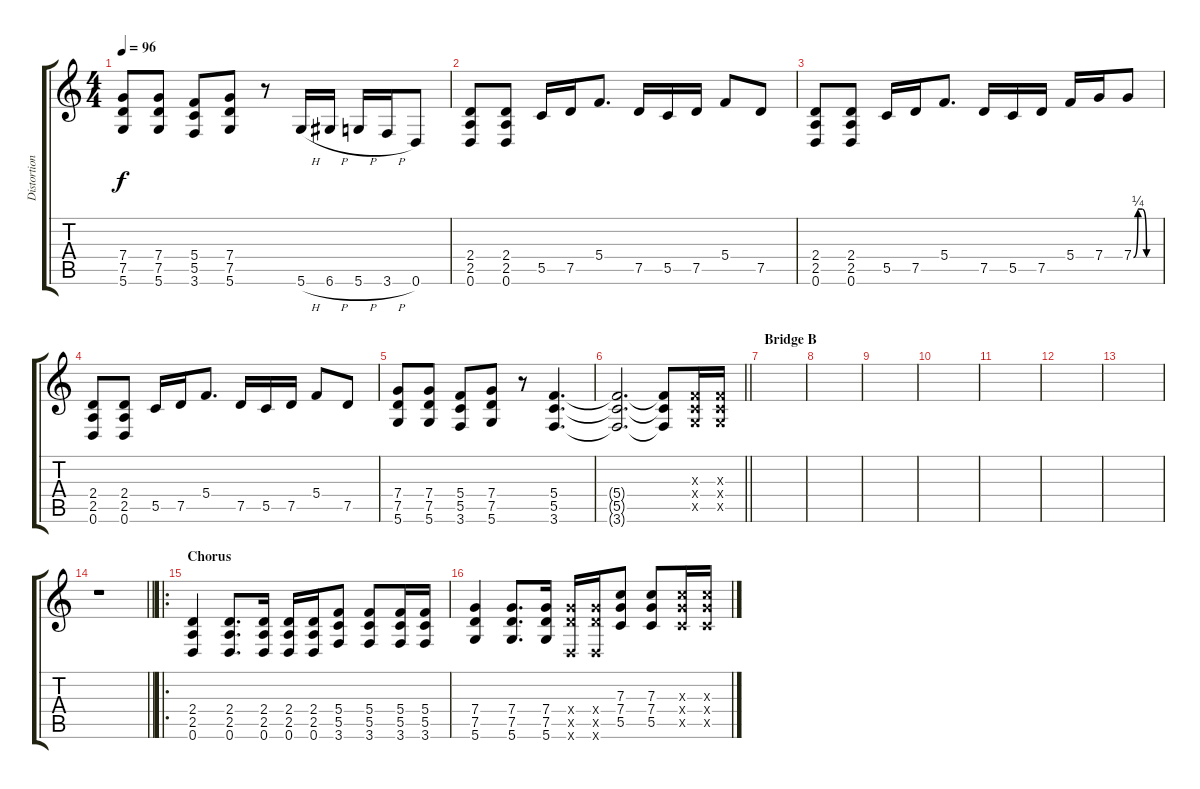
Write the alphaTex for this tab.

\track ("Distortion" "Distortion") {instrument overdrivenguitar}
\staff {score tabs}
\tuning (D4 A3 F3 C3 G2 D2) {hide}
\ts (4 4)
\tempo 96
\clef g2
\ks c
(7.4 7.5 5.6).8{dy f} (7.4 7.5 5.6).8 (5.4 5.5 3.6).8 (7.4 7.5 5.6).8 r.8 5.6{h}.16 6.6{h}.16 5.6{h}.16 3.6{h}.16 0.6.8 |
(2.4 2.5 0.6).8 (2.4 2.5 0.6).8 5.5.16 7.5.16 5.4.8{d} 7.5.16 5.5.16 7.5.16 5.4.8 7.5.8 |
(2.4 2.5 0.6).8 (2.4 2.5 0.6).8 5.5.16 7.5.16 5.4.8{d} 7.5.16 5.5.16 7.5.16 5.4.16 7.4.16 7.4{be (custom 0 0 10 1 20 1 30 0 60 0)}.8 |
(2.4 2.5 0.6).8 (2.4 2.5 0.6).8 5.5.16 7.5.16 5.4.8{d} 7.5.16 5.5.16 7.5.16 5.4.8 7.5.8 |
(7.4 7.5 5.6).8 (7.4 7.5 5.6).8 (5.4 5.5 3.6).8 (7.4 7.5 5.6).8 r.8 (5.4 5.5 3.6).4{d} |
\barLineRight lightlight
(5.4{t} 5.5{t} 3.6{t}).2{d} (5.4{t} 5.5{t} 3.6{t}).8 (0.3{x} 0.4{x} 0.5{x}).16 (0.3{x} 0.4{x} 0.5{x}).16 |
\section ("" "Bridge B")
|
|
|
|
|
|
|
\barLineRight lightlight
r.1 |
\ro
\section ("" "Chorus")
(2.4 2.5 0.6).4 (2.4 2.5 0.6).8{d} (2.4 2.5 0.6).16 (2.4 2.5 0.6).16 (2.4 2.5 0.6).16 (5.4 5.5 3.6).8 (5.4 5.5 3.6).8 (5.4 5.5 3.6).16 (5.4 5.5 3.6).16 |
(7.4 7.5 5.6).4 (7.4 7.5 5.6).8{d} (7.4 7.5 5.6).16 (7.4{x} 7.5{x} 0.6{x}).16 (7.4{x} 7.5{x} 0.6{x}).16 (7.3 7.4 5.5).8 (7.3 7.4 5.5).8 (7.3{x} 7.4{x} 5.5{x}).16 (7.3{x} 7.4{x} 5.5{x}).16
